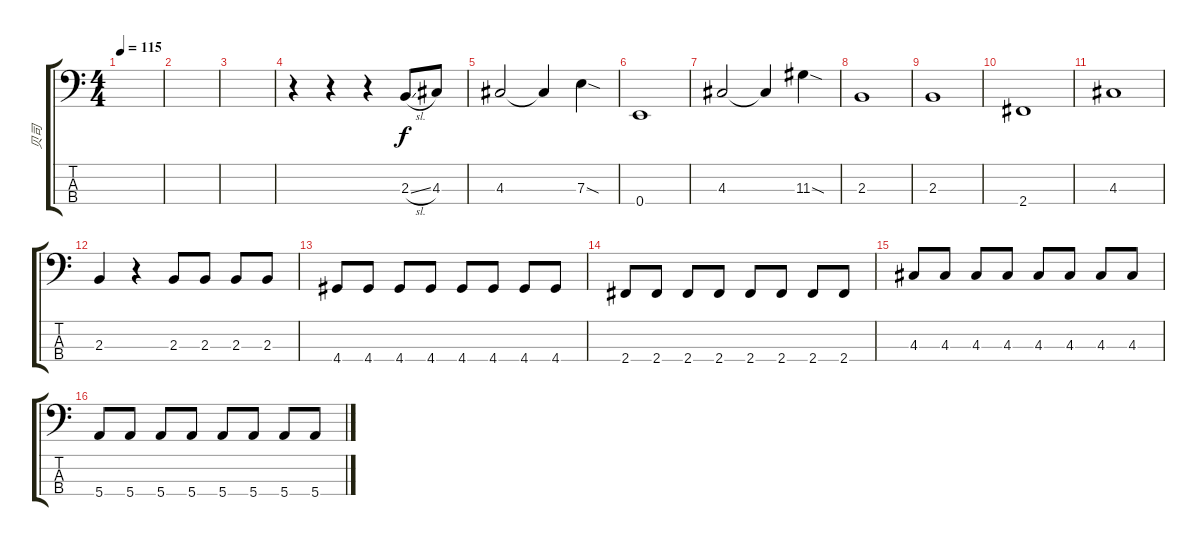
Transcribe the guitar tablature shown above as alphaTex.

\track ("贝司" "贝司") {instrument electricbassfinger}
\staff {score tabs}
\tuning (G2 D2 A1 E1) {hide}
\ts (4 4)
\tempo 115
\clef f4
\ks c
|
|
|
r.4 r.4 r.4 2.3{sl}.8 4.3.8 |
4.3.2 4.3{t}.4 7.3{sod}.4 |
0.4.1 |
4.3.2 4.3{t}.4 11.3{sod}.4 |
2.3.1 |
2.3.1 |
2.4.1 |
4.3.1 |
2.3.4 r.4 2.3.8 2.3.8 2.3.8 2.3.8 |
4.4.8 4.4.8 4.4.8 4.4.8 4.4.8 4.4.8 4.4.8 4.4.8 |
2.4.8 2.4.8 2.4.8 2.4.8 2.4.8 2.4.8 2.4.8 2.4.8 |
4.3.8 4.3.8 4.3.8 4.3.8 4.3.8 4.3.8 4.3.8 4.3.8 |
5.4.8 5.4.8 5.4.8 5.4.8 5.4.8 5.4.8 5.4.8 5.4.8
